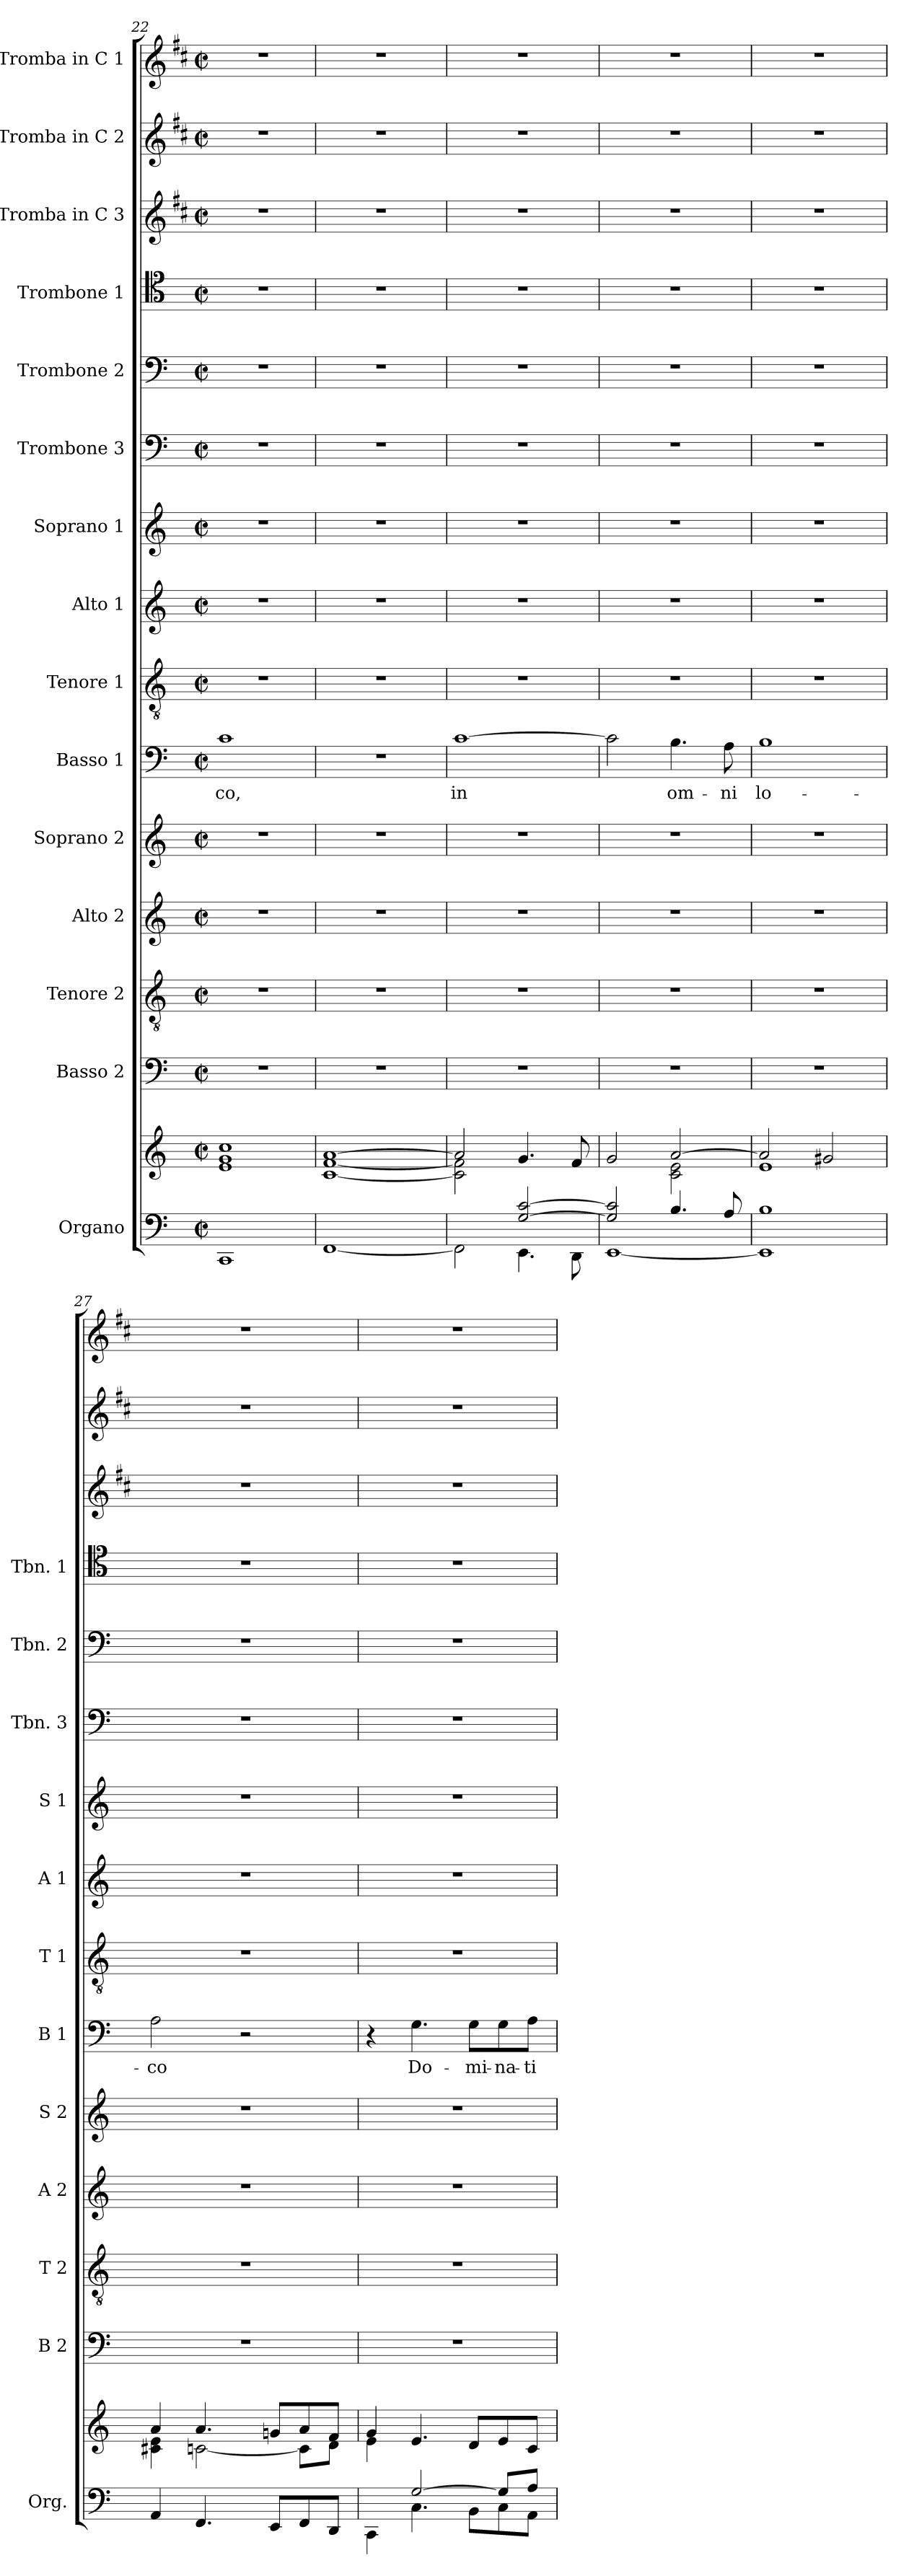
**kern	**kern	**kern	**kern	**kern	**kern	**kern	**text	**kern	**kern	**kern	**kern	**kern	**kern	**kern	**kern	**kern
*part15	*part15	*part14	*part13	*part12	*part11	*part10	*part10	*part9	*part8	*part7	*part6	*part5	*part4	*part3	*part2	*part1
*staff16	*staff15	*staff14	*staff13	*staff12	*staff11	*staff10	*staff10	*staff9	*staff8	*staff7	*staff6	*staff5	*staff4	*staff3	*staff2	*staff1
*I"Organo	*	*I"Basso 2	*I"Tenore 2	*I"Alto 2	*I"Soprano 2	*I"Basso 1	*	*I"Tenore 1	*I"Alto 1	*I"Soprano 1	*I"Trombone 3	*I"Trombone 2	*I"Trombone 1	*I"Tromba in C 3	*I"Tromba in C 2	*I"Tromba in C 1
*I'Org.	*	*I'B 2	*I'T 2	*I'A 2	*I'S 2	*I'B 1	*	*I'T 1	*I'A 1	*I'S 1	*I'Tbn. 3	*I'Tbn. 2	*I'Tbn. 1	*	*	*
*clefF4	*clefG2	*clefF4	*clefGv2	*clefG2	*clefG2	*clefF4	*	*clefGv2	*clefG2	*clefG2	*clefF4	*clefF4	*clefC4	*clefG2	*clefG2	*clefG2
*	*	*	*	*	*	*	*	*	*	*	*	*	*	*ITrd1c2	*ITrd1c2	*ITrd1c2
*k[]	*k[]	*k[]	*k[]	*k[]	*k[]	*k[]	*	*k[]	*k[]	*k[]	*k[]	*k[]	*k[]	*k[]	*k[]	*k[]
*a:	*a:	*a:	*a:	*a:	*a:	*a:	*	*a:	*a:	*a:	*a:	*a:	*a:	*a:	*a:	*a:
*M2/2	*M2/2	*M2/2	*M2/2	*M2/2	*M2/2	*M2/2	*	*M2/2	*M2/2	*M2/2	*M2/2	*M2/2	*M2/2	*M2/2	*M2/2	*M2/2
*met(c|)	*met(c|)	*met(c|)	*met(c|)	*met(c|)	*met(c|)	*met(c|)	*	*met(c|)	*met(c|)	*met(c|)	*met(c|)	*met(c|)	*met(c|)	*met(c|)	*met(c|)	*met(c|)
=22	=22	=22	=22	=22	=22	=22	=22	=22	=22	=22	=22	=22	=22	=22	=22	=22
*	*^	*	*	*	*	*	*	*	*	*	*	*	*	*	*	*
1CC	1cc	1e 1g	1r	1r	1r	1r	1c	-co,	1r	1r	1r	1r	1r	1r	1r	1r	1r
=23	=23	=23	=23	=23	=23	=23	=23	=23	=23	=23	=23	=23	=23	=23	=23	=23	=23
*^	*	*	*	*	*	*	*	*	*	*	*	*	*	*	*	*	*
4ryy	[<1FF	[>1a	[<1c [<1f	1r	1r	1r	1r	1r	.	1r	1r	1r	1r	1r	1r	1r	1r	1r
2.ryy	.	.	.	.	.	.	.	.	.	.	.	.	.	.	.	.	.	.
=24	=24	=24	=24	=24	=24	=24	=24	=24	=24	=24	=24	=24	=24	=24	=24	=24	=24	=24
2ryy	2FF\]	2a/]	2c\] 2f\]	1r	1r	1r	1r	[1c	in	1r	1r	1r	1r	1r	1r	1r	1r	1r
[>2G/ [>2c/	4.EE\	4.g/	2ryy	.	.	.	.	.	.	.	.	.	.	.	.	.	.	.
.	8DD\	8f/	.	.	.	.	.	.	.	.	.	.	.	.	.	.	.	.
=25	=25	=25	=25	=25	=25	=25	=25	=25	=25	=25	=25	=25	=25	=25	=25	=25	=25	=25
2G/] 2c/]	[<1EE	2g/	2ryy	1r	1r	1r	1r	2c\]	.	1r	1r	1r	1r	1r	1r	1r	1r	1r
4.B/	.	[>2a/	2c\ 2e\	.	.	.	.	4.B\	om-	.	.	.	.	.	.	.	.	.
8A/	.	.	.	.	.	.	.	8A\	-ni	.	.	.	.	.	.	.	.	.
=26	=26	=26	=26	=26	=26	=26	=26	=26	=26	=26	=26	=26	=26	=26	=26	=26	=26	=26
1B	1EE]	2a/]	1e	1r	1r	1r	1r	1B	lo-	1r	1r	1r	1r	1r	1r	1r	1r	1r
.	.	2g#X/	.	.	.	.	.	.	.	.	.	.	.	.	.	.	.	.
*v	*v	*	*	*	*	*	*	*	*	*	*	*	*	*	*	*	*	*
=27	=27	=27	=27	=27	=27	=27	=27	=27	=27	=27	=27	=27	=27	=27	=27	=27	=27
4AA/	4a/	4c#X\ 4e\	1r	1r	1r	1r	2A\	-co	1r	1r	1r	1r	1r	1r	1r	1r	1r
4.FF/	4.a/	[<2cn\	.	.	.	.	.	.	.	.	.	.	.	.	.	.	.
.	.	.	.	.	.	.	2r	.	.	.	.	.	.	.	.	.	.
8EE/L	8gn/L	.	.	.	.	.	.	.	.	.	.	.	.	.	.	.	.
8FF/	8a/	8c\L]	.	.	.	.	.	.	.	.	.	.	.	.	.	.	.
8DD/J	8f/J	8d\J	.	.	.	.	.	.	.	.	.	.	.	.	.	.	.
!!LO:PB:g=z
=28	=28	=28	=28	=28	=28	=28	=28	=28	=28	=28	=28	=28	=28	=28	=28	=28	=28
*^	*	*	*	*	*	*	*	*	*	*	*	*	*	*	*	*	*
4ryy	4CC\	4g/	4e\	1r	1r	1r	1r	4r	.	1r	1r	1r	1r	1r	1r	1r	1r	1r
[>2G/	4.C\	4.e/	2.ryy	.	.	.	.	4.G\	Do-	.	.	.	.	.	.	.	.	.
.	8BB\L	8d/L	.	.	.	.	.	8G\L	-mi-	.	.	.	.	.	.	.	.	.
8G/L]	8C\	8e/	.	.	.	.	.	8G\	-na-	.	.	.	.	.	.	.	.	.
8A/J	8AA\J	8c/J	.	.	.	.	.	8A\J	-ti-	.	.	.	.	.	.	.	.	.
*v	*v	*	*	*	*	*	*	*	*	*	*	*	*	*	*	*	*	*
*	*v	*v	*	*	*	*	*	*	*	*	*	*	*	*	*	*	*
=	=	=	=	=	=	=	=	=	=	=	=	=	=	=	=	=
*-	*-	*-	*-	*-	*-	*-	*-	*-	*-	*-	*-	*-	*-	*-	*-	*-
